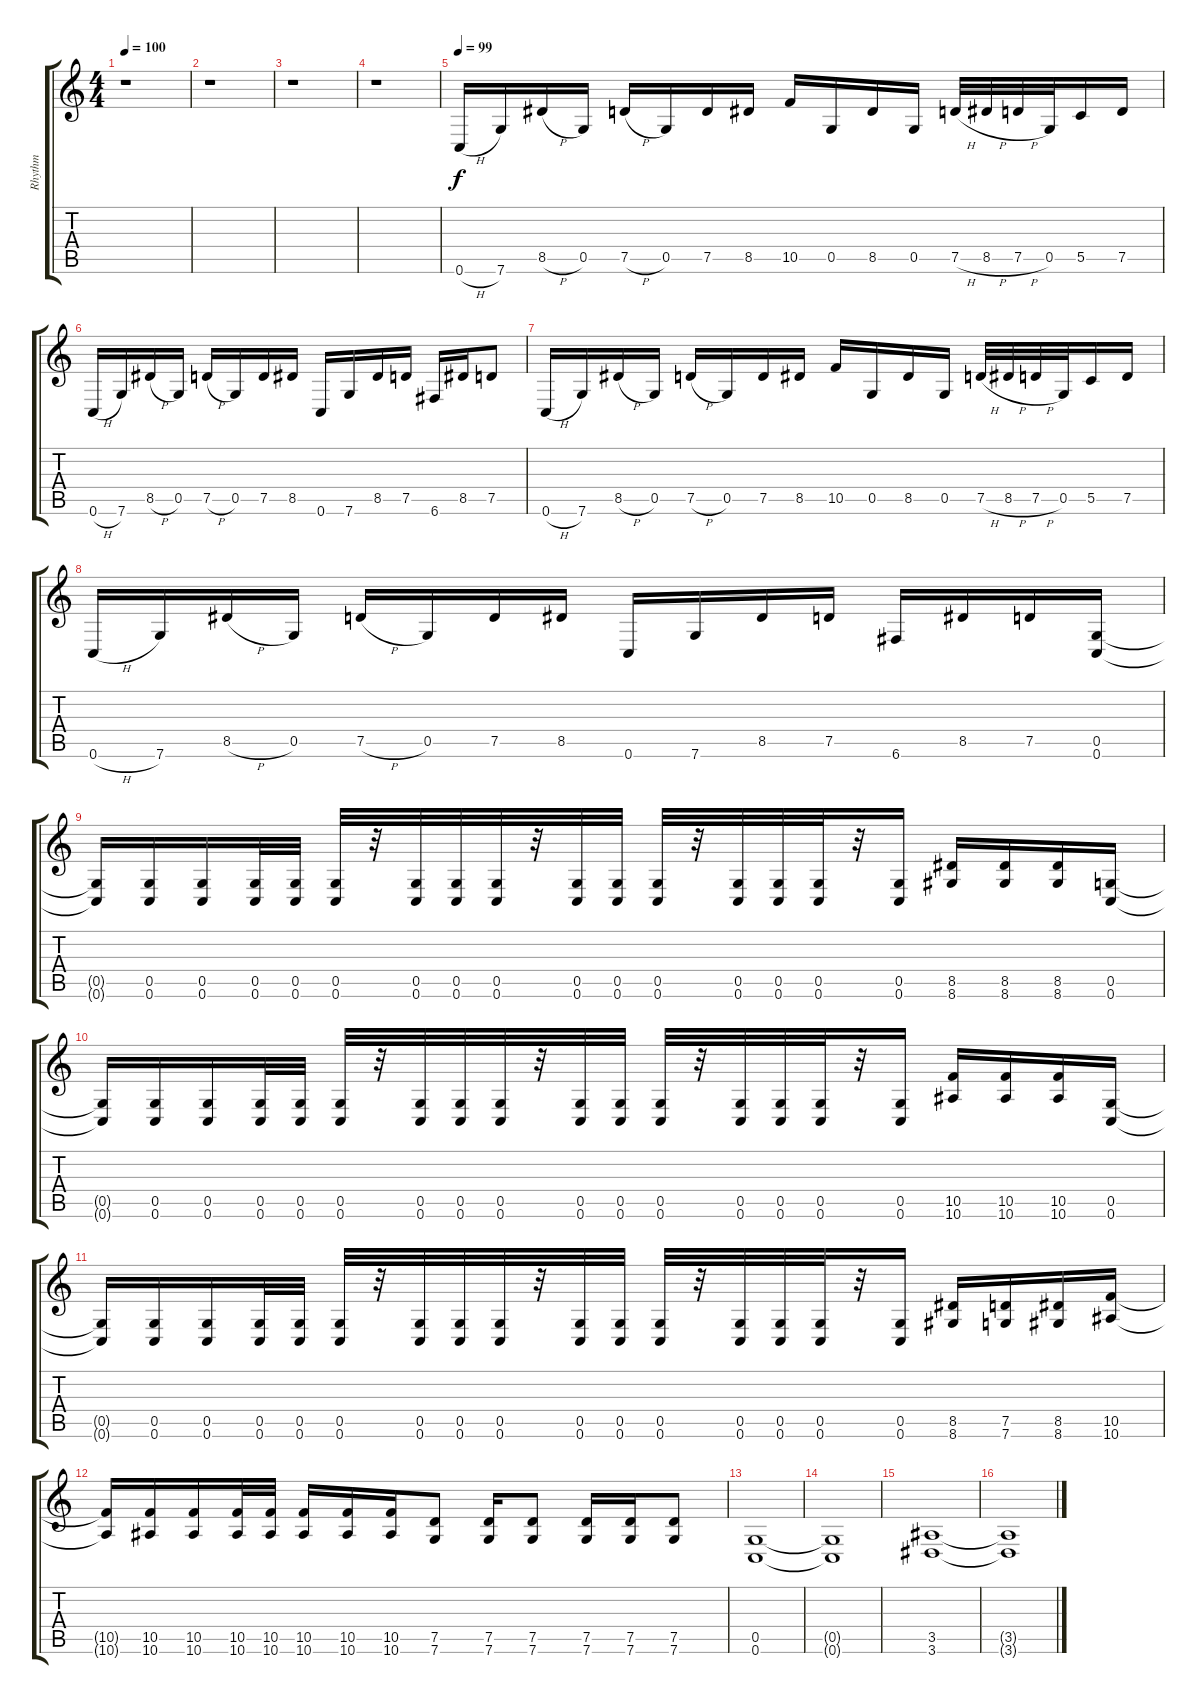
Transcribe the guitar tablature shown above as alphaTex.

\track ("Rhythm" "Rhythm") {instrument distortionguitar}
\staff {score tabs}
\tuning (D4 A3 F3 C3 G2 C2) {hide}
\ts (4 4)
\tempo 100
\clef g2
\ks c
r.1{dy f instrument distortionguitar} |
r.1 |
r.1 |
r.1 |
\tempo 99
0.6{h}.16 7.6.16 8.5{h}.16 0.5.16 7.5{h}.16 0.5.16 7.5.16 8.5.16 10.5.16 0.5.16 8.5.16 0.5.16 7.5{h}.32 8.5{h}.32 7.5{h}.32 0.5.32 5.5.16 7.5.16 |
0.6{h}.16 7.6.16 8.5{h}.16 0.5.16 7.5{h}.16 0.5.16 7.5.16 8.5.16 0.6.16 7.6.16 8.5.16 7.5.16 6.6.16 8.5.16 7.5.8 |
0.6{h}.16 7.6.16 8.5{h}.16 0.5.16 7.5{h}.16 0.5.16 7.5.16 8.5.16 10.5.16 0.5.16 8.5.16 0.5.16 7.5{h}.32 8.5{h}.32 7.5{h}.32 0.5.32 5.5.16 7.5.16 |
0.6{h}.16 7.6.16 8.5{h}.16 0.5.16 7.5{h}.16 0.5.16 7.5.16 8.5.16 0.6.16 7.6.16 8.5.16 7.5.16 6.6.16 8.5.16 7.5.16 (0.5 0.6).16 |
(0.5{t} 0.6{t}).16 (0.5 0.6).16 (0.5 0.6).16 (0.5 0.6).32 (0.5 0.6).32 (0.5 0.6).32 r.32 (0.5 0.6).32 (0.5 0.6).32 (0.5 0.6).32 r.32 (0.5 0.6).32 (0.5 0.6).32 (0.5 0.6).32 r.32 (0.5 0.6).32 (0.5 0.6).32 (0.5 0.6).32 r.32 (0.5 0.6).16 (8.5 8.6).16 (8.5 8.6).16 (8.5 8.6).16 (0.5 0.6).16 |
(0.5{t} 0.6{t}).16 (0.5 0.6).16 (0.5 0.6).16 (0.5 0.6).32 (0.5 0.6).32 (0.5 0.6).32 r.32 (0.5 0.6).32 (0.5 0.6).32 (0.5 0.6).32 r.32 (0.5 0.6).32 (0.5 0.6).32 (0.5 0.6).32 r.32 (0.5 0.6).32 (0.5 0.6).32 (0.5 0.6).32 r.32 (0.5 0.6).16 (10.5 10.6).16 (10.5 10.6).16 (10.5 10.6).16 (0.5 0.6).16 |
(0.5{t} 0.6{t}).16 (0.5 0.6).16 (0.5 0.6).16 (0.5 0.6).32 (0.5 0.6).32 (0.5 0.6).32 r.32 (0.5 0.6).32 (0.5 0.6).32 (0.5 0.6).32 r.32 (0.5 0.6).32 (0.5 0.6).32 (0.5 0.6).32 r.32 (0.5 0.6).32 (0.5 0.6).32 (0.5 0.6).32 r.32 (0.5 0.6).16 (8.5 8.6).16 (7.5 7.6).16 (8.5 8.6).16 (10.5 10.6).16 |
(10.5{t} 10.6{t}).16 (10.5 10.6).16 (10.5 10.6).16 (10.5 10.6).32 (10.5 10.6).32 (10.5 10.6).16 (10.5 10.6).16 (10.5 10.6).16 (7.5 7.6).8 (7.5 7.6).16 (7.5 7.6).8 (7.5 7.6).16 (7.5 7.6).16 (7.5 7.6).8 |
(0.5 0.6).1 |
(0.5{t} 0.6{t}).1 |
(3.5 3.6).1 |
(3.5{t} 3.6{t}).1
